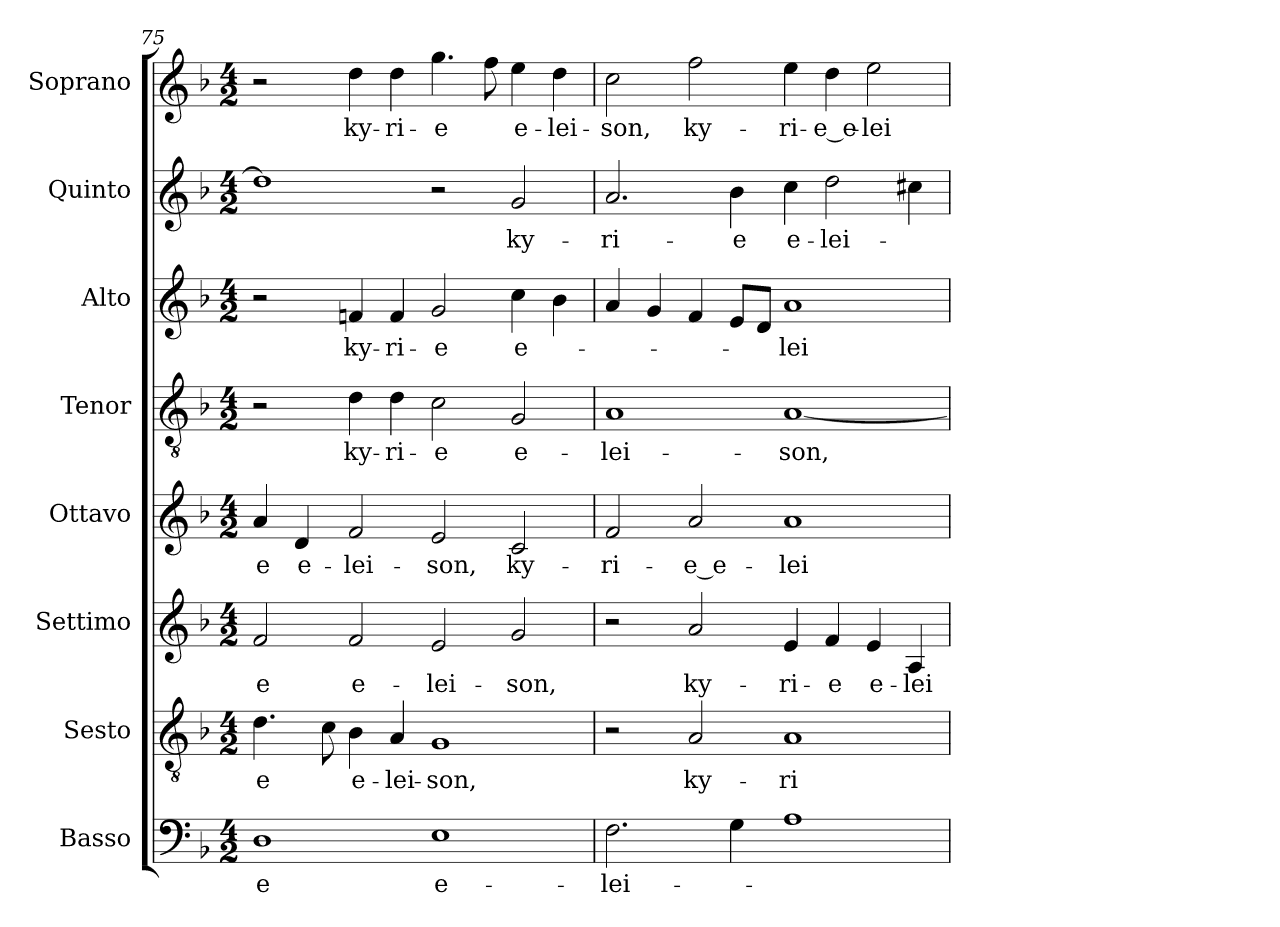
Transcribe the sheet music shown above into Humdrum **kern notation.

**kern	**text	**kern	**text	**kern	**text	**kern	**text	**kern	**text	**kern	**text	**kern	**text	**kern	**text
*part8	*part8	*part7	*part7	*part6	*part6	*part5	*part5	*part4	*part4	*part3	*part3	*part2	*part2	*part1	*part1
*staff8	*staff8	*staff7	*staff7	*staff6	*staff6	*staff5	*staff5	*staff4	*staff4	*staff3	*staff3	*staff2	*staff2	*staff1	*staff1
*I"Basso	*	*I"Sesto	*	*I"Settimo	*	*I"Ottavo	*	*I"Tenor	*	*I"Alto	*	*I"Quinto	*	*I"Soprano	*
*I'B.	*	*I'Ss.	*	*I'St.	*	*I'Ot.	*	*I'T.	*	*I'A.	*	*I'Q.	*	*I'S.	*
*clefF4	*	*clefGv2	*	*clefG2	*	*clefG2	*	*clefGv2	*	*clefG2	*	*clefG2	*	*clefG2	*
*	*	*ITrd7c12	*	*	*	*	*	*ITrd7c12	*	*	*	*	*	*	*
*k[b-]	*	*k[b-]	*	*k[b-]	*	*k[b-]	*	*k[b-]	*	*k[b-]	*	*k[b-]	*	*k[b-]	*
*F:	*	*F:	*	*F:	*	*F:	*	*F:	*	*F:	*	*F:	*	*F:	*
*M4/2	*	*M4/2	*	*M4/2	*	*M4/2	*	*M4/2	*	*M4/2	*	*M4/2	*	*M4/2	*
=75	=75	=75	=75	=75	=75	=75	=75	=75	=75	=75	=75	=75	=75	=75	=75
!	!LO:LY:b:color=#000000	!	!	!	!	!	!	!	!	!	!	!	!	!	!
!	!	!	!LO:LY:b:color=#000000	!	!	!	!	!	!	!	!	!	!	!	!
!	!	!	!	!	!LO:LY:b:color=#000000	!	!	!	!	!	!	!	!	!	!
!	!	!	!	!	!	!	!LO:LY:b:color=#000000	!	!	!	!	!	!	!	!
1Di	-e	4.Di\	-e	2fi/	-e	4ai/	-e	2r	.	2r	.	1ddi]	.	2r	.
!	!	!	!	!	!	!	!LO:LY:b:color=#000000	!	!	!	!	!	!	!	!
.	.	.	.	.	.	4di/	e-	.	.	.	.	.	.	.	.
.	.	8Ci\	.	.	.	.	.	.	.	.	.	.	.	.	.
!	!	!	!LO:LY:b:color=#000000	!	!	!	!	!	!	!	!	!	!	!	!
!	!	!	!	!	!LO:LY:b:color=#000000	!	!	!	!	!	!	!	!	!	!
!	!	!	!	!	!	!	!LO:LY:b:color=#000000	!	!	!	!	!	!	!	!
!	!	!	!	!	!	!	!	!	!LO:LY:b:color=#000000	!	!	!	!	!	!
!	!	!	!	!	!	!	!	!	!	!	!LO:LY:b:color=#000000	!	!	!	!
!	!	!	!	!	!	!	!	!	!	!	!	!	!	!	!LO:LY:b:color=#000000
.	.	4BB-i\	e-	2fi/	e-	2fi/	-lei-	4Di\	ky-	4fni/	ky-	.	.	4ddi\	ky-
!	!	!	!LO:LY:b:color=#000000	!	!	!	!	!	!	!	!	!	!	!	!
!	!	!	!	!	!	!	!	!	!LO:LY:b:color=#000000	!	!	!	!	!	!
!	!	!	!	!	!	!	!	!	!	!	!LO:LY:b:color=#000000	!	!	!	!
!	!	!	!	!	!	!	!	!	!	!	!	!	!	!	!LO:LY:b:color=#000000
.	.	4AAi/	-lei-	.	.	.	.	4Di\	-ri-	4fi/	-ri-	.	.	4ddi\	-ri-
!	!LO:LY:b:color=#000000	!	!	!	!	!	!	!	!	!	!	!	!	!	!
!	!	!	!LO:LY:b:color=#000000	!	!	!	!	!	!	!	!	!	!	!	!
!	!	!	!	!	!LO:LY:b:color=#000000	!	!	!	!	!	!	!	!	!	!
!	!	!	!	!	!	!	!LO:LY:b:color=#000000	!	!	!	!	!	!	!	!
!	!	!	!	!	!	!	!	!	!LO:LY:b:color=#000000	!	!	!	!	!	!
!	!	!	!	!	!	!	!	!	!	!	!LO:LY:b:color=#000000	!	!	!	!
!	!	!	!	!	!	!	!	!	!	!	!	!	!	!	!LO:LY:b:color=#000000
1Ei	e-	1GGi	-son,	2ei/	-lei-	2ei/	-son,	2Ci\	-e	2gi/	-e	2r	.	4.ggi\	-e
.	.	.	.	.	.	.	.	.	.	.	.	.	.	8ffi\	.
!	!	!	!	!	!LO:LY:b:color=#000000	!	!	!	!	!	!	!	!	!	!
!	!	!	!	!	!	!	!LO:LY:b:color=#000000	!	!	!	!	!	!	!	!
!	!	!	!	!	!	!	!	!	!LO:LY:b:color=#000000	!	!	!	!	!	!
!	!	!	!	!	!	!	!	!	!	!	!LO:LY:b:color=#000000	!	!	!	!
!	!	!	!	!	!	!	!	!	!	!	!	!	!LO:LY:b:color=#000000	!	!
!	!	!	!	!	!	!	!	!	!	!	!	!	!	!	!LO:LY:b:color=#000000
.	.	.	.	2gi/	-son,	2ci/	ky-	2GGi/	e-	4cci\	e-	2gi/	ky-	4eei\	e-
!	!	!	!	!	!	!	!	!	!	!	!	!	!	!	!LO:LY:b:color=#000000
.	.	.	.	.	.	.	.	.	.	4b-i\	.	.	.	4ddi\	-lei-
!!LO:PB:g=z
=76	=76	=76	=76	=76	=76	=76	=76	=76	=76	=76	=76	=76	=76	=76	=76
!	!LO:LY:b:color=#000000	!	!	!	!	!	!	!	!	!	!	!	!	!	!
!	!	!	!	!	!	!	!LO:LY:b:color=#000000	!	!	!	!	!	!	!	!
!	!	!	!	!	!	!	!	!	!LO:LY:b:color=#000000	!	!	!	!	!	!
!	!	!	!	!	!	!	!	!	!	!	!	!	!LO:LY:b:color=#000000	!	!
!	!	!	!	!	!	!	!	!	!	!	!	!	!	!	!LO:LY:b:color=#000000
2.Fi\	-lei-	2r	.	2r	.	2fi/	-ri-	1AAi	-lei-	4ai/	.	2.ai/	-ri-	2cci\	-son,
.	.	.	.	.	.	.	.	.	.	4gi/	.	.	.	.	.
!	!	!	!LO:LY:b:color=#000000	!	!	!	!	!	!	!	!	!	!	!	!
!	!	!	!	!	!LO:LY:b:color=#000000	!	!	!	!	!	!	!	!	!	!
!	!	!	!	!	!	!	!LO:LY:b:color=#000000	!	!	!	!	!	!	!	!
!	!	!	!	!	!	!	!	!	!	!	!	!	!	!	!LO:LY:b:color=#000000
.	.	2AAi/	ky-	2ai/	ky-	2ai/	-e_e-	.	.	4fi/	.	.	.	2ffi\	ky-
!	!	!	!	!	!	!	!	!	!	!	!	!	!LO:LY:b:color=#000000	!	!
4Gi\	.	.	.	.	.	.	.	.	.	8ei/L	.	4b-i\	-e	.	.
.	.	.	.	.	.	.	.	.	.	8di/J	.	.	.	.	.
!	!	!	!LO:LY:b:color=#000000	!	!	!	!	!	!	!	!	!	!	!	!
!	!	!	!	!	!LO:LY:b:color=#000000	!	!	!	!	!	!	!	!	!	!
!	!	!	!	!	!	!	!LO:LY:b:color=#000000	!	!	!	!	!	!	!	!
!	!	!	!	!	!	!	!	!	!LO:LY:b:color=#000000	!	!	!	!	!	!
!	!	!	!	!	!	!	!	!	!	!	!LO:LY:b:color=#000000	!	!	!	!
!	!	!	!	!	!	!	!	!	!	!	!	!	!LO:LY:b:color=#000000	!	!
!	!	!	!	!	!	!	!	!	!	!	!	!	!	!	!LO:LY:b:color=#000000
1Ai	.	1AAi	-ri-	4ei/	-ri-	1ai	-lei-	[1AAi	-son,	1ai	-lei-	4cci\	e-	4eei\	-ri-
!	!	!	!	!	!LO:LY:b:color=#000000	!	!	!	!	!	!	!	!	!	!
!	!	!	!	!	!	!	!	!	!	!	!	!	!LO:LY:b:color=#000000	!	!
!	!	!	!	!	!	!	!	!	!	!	!	!	!	!	!LO:LY:b:color=#000000
.	.	.	.	4fi/	-e	.	.	.	.	.	.	2ddi\	-lei-	4ddi\	-e_e-
!	!	!	!	!	!LO:LY:b:color=#000000	!	!	!	!	!	!	!	!	!	!
!	!	!	!	!	!	!	!	!	!	!	!	!	!	!	!LO:LY:b:color=#000000
.	.	.	.	4ei/	e-	.	.	.	.	.	.	.	.	2eei\	-lei-
!	!	!	!	!	!LO:LY:b:color=#000000	!	!	!	!	!	!	!	!	!	!
.	.	.	.	4Ai/	-lei-	.	.	.	.	.	.	4cc#Xi\	.	.	.
=	=	=	=	=	=	=	=	=	=	=	=	=	=	=	=
*-	*-	*-	*-	*-	*-	*-	*-	*-	*-	*-	*-	*-	*-	*-	*-
